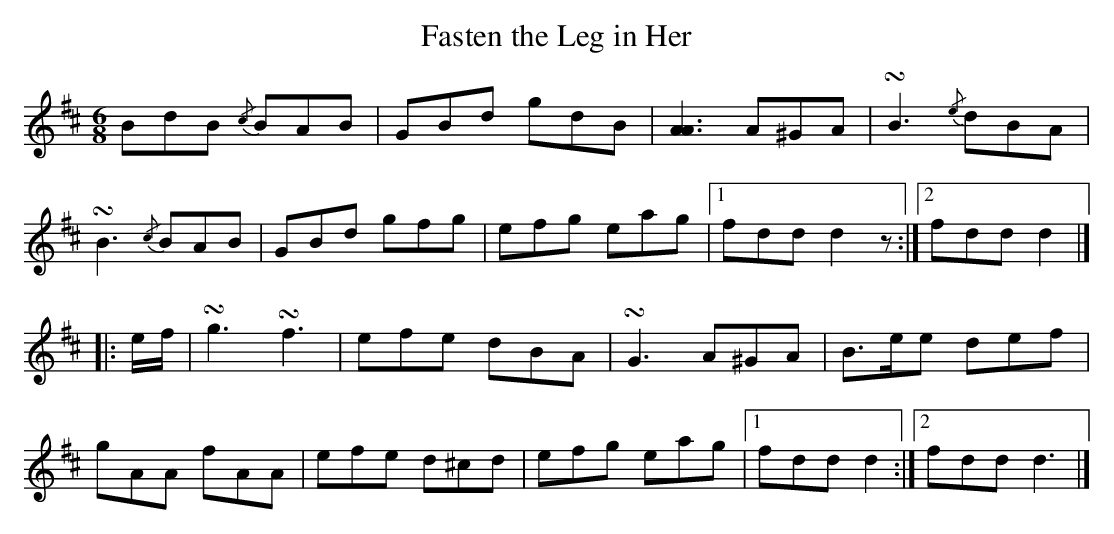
X:1
U: ~ = !turn!
T:Fasten the Leg in Her
L:1/8
M:6/8
K:D
BdB {/c}BAB | GBd gdB | [A3A3] A^GA | ~B3 {/e}dBA |
~B3 {/c}BAB | GBd gfg | efg eag | [1 fdd d2 z :|] [2 fdd d2 |]
|: e/2f/2 | ~g3 ~f3 | efe dBA | ~G3 A^GA | B>ee def |
gAA fAA | efe d^cd | efg eag |[1 fdd d2 :|] [2 fdd d3 |]
